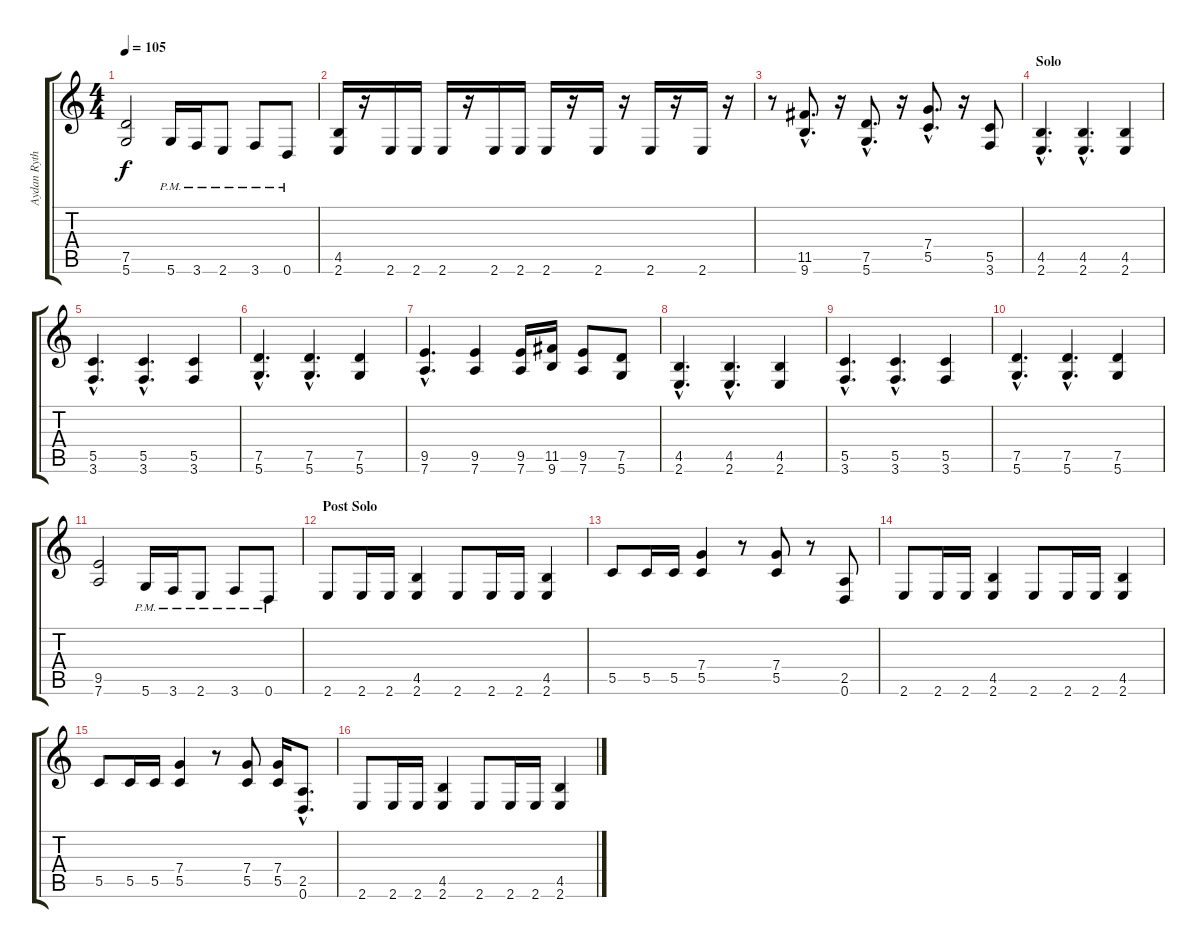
\track ("Aydan Rythm" "Aydan Ryth") {instrument distortionguitar}
\staff {score tabs}
\tuning (D4 A3 F3 C3 G2 D2) {hide}
\ts (4 4)
\tempo 105
\clef g2
\ks c
(7.5 5.6).2{dy f} 5.6{pm}.16 3.6{pm}.16 2.6{pm}.8 3.6{pm}.8 0.6{pm}.8 |
(4.5 2.6).16 r.16 2.6.16 2.6.16 2.6.16 r.16 2.6.16 2.6.16 2.6.16 r.16 2.6.16 r.16 2.6.16 r.16 2.6.16 r.16 |
r.8 (11.5{hac} 9.6{hac}).8{d} r.16 (7.5{hac} 5.6{hac}).8{d} r.16 (7.4{hac} 5.5{hac}).8{d} r.16 (5.5 3.6).8 |
\section ("" "Solo")
(4.5{hac} 2.6{hac}).4{d} (4.5{hac} 2.6{hac}).4{d} (4.5 2.6).4 |
(5.5{hac} 3.6{hac}).4{d} (5.5{hac} 3.6{hac}).4{d} (5.5 3.6).4 |
(7.5{hac} 5.6{hac}).4{d} (7.5{hac} 5.6{hac}).4{d} (7.5 5.6).4 |
(9.5{hac} 7.6{hac}).4{d} (9.5 7.6).4 (9.5 7.6).16 (11.5 9.6).16 (9.5 7.6).8 (7.5 5.6).8 |
(4.5{hac} 2.6{hac}).4{d} (4.5{hac} 2.6{hac}).4{d} (4.5 2.6).4 |
(5.5{hac} 3.6{hac}).4{d} (5.5{hac} 3.6{hac}).4{d} (5.5 3.6).4 |
(7.5{hac} 5.6{hac}).4{d} (7.5{hac} 5.6{hac}).4{d} (7.5 5.6).4 |
(9.5 7.6).2 5.6{pm}.16 3.6{pm}.16 2.6{pm}.8 3.6{pm}.8 0.6{pm}.8 |
\section ("" "Post Solo")
2.6.8 2.6.16 2.6.16 (4.5 2.6).4 2.6.8 2.6.16 2.6.16 (4.5 2.6).4 |
5.5.8 5.5.16 5.5.16 (7.4 5.5).4 r.8 (7.4 5.5).8 r.8 (2.5 0.6).8 |
2.6.8 2.6.16 2.6.16 (4.5 2.6).4 2.6.8 2.6.16 2.6.16 (4.5 2.6).4 |
5.5.8 5.5.16 5.5.16 (7.4 5.5).4 r.8 (7.4 5.5).8 (7.4 5.5).16 (2.5{hac} 0.6{hac}).8{d} |
2.6.8 2.6.16 2.6.16 (4.5 2.6).4 2.6.8 2.6.16 2.6.16 (4.5 2.6).4
